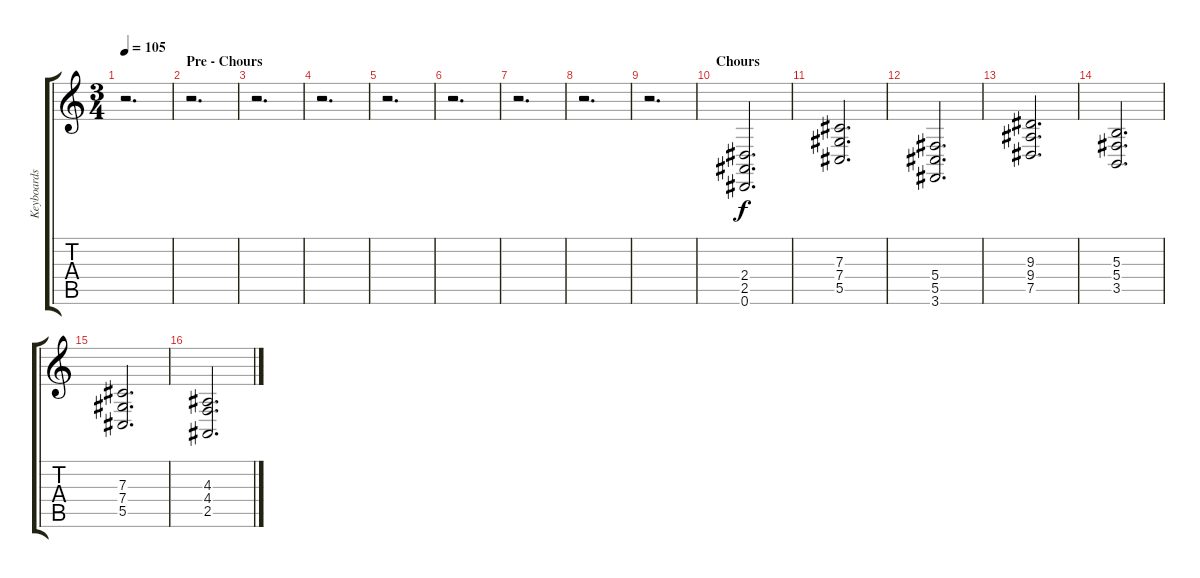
\track ("Keyboards" "Keyboards") {instrument drawbarorgan}
\staff {score tabs}
\tuning (Eb4 Bb3 Gb3 Db3 Ab2 Eb2) {hide}
\ts (3 4)
\tempo 105
\clef g2
\ks c
r.2{d dy f} |
\section ("" "Pre - Chours")
r.2{d} |
r.2{d} |
r.2{d} |
r.2{d} |
r.2{d} |
r.2{d} |
r.2{d} |
r.2{d} |
\section ("" "Chours")
(2.4 2.5 0.6).2{d volume 5 instrument choiraahs} |
(7.3 7.4 5.5).2{d} |
(5.4 5.5 3.6).2{d} |
(9.3 9.4 7.5).2{d} |
(5.3 5.4 3.5).2{d} |
(7.3 7.4 5.5).2{d} |
(4.3 4.4 2.5).2{d}
